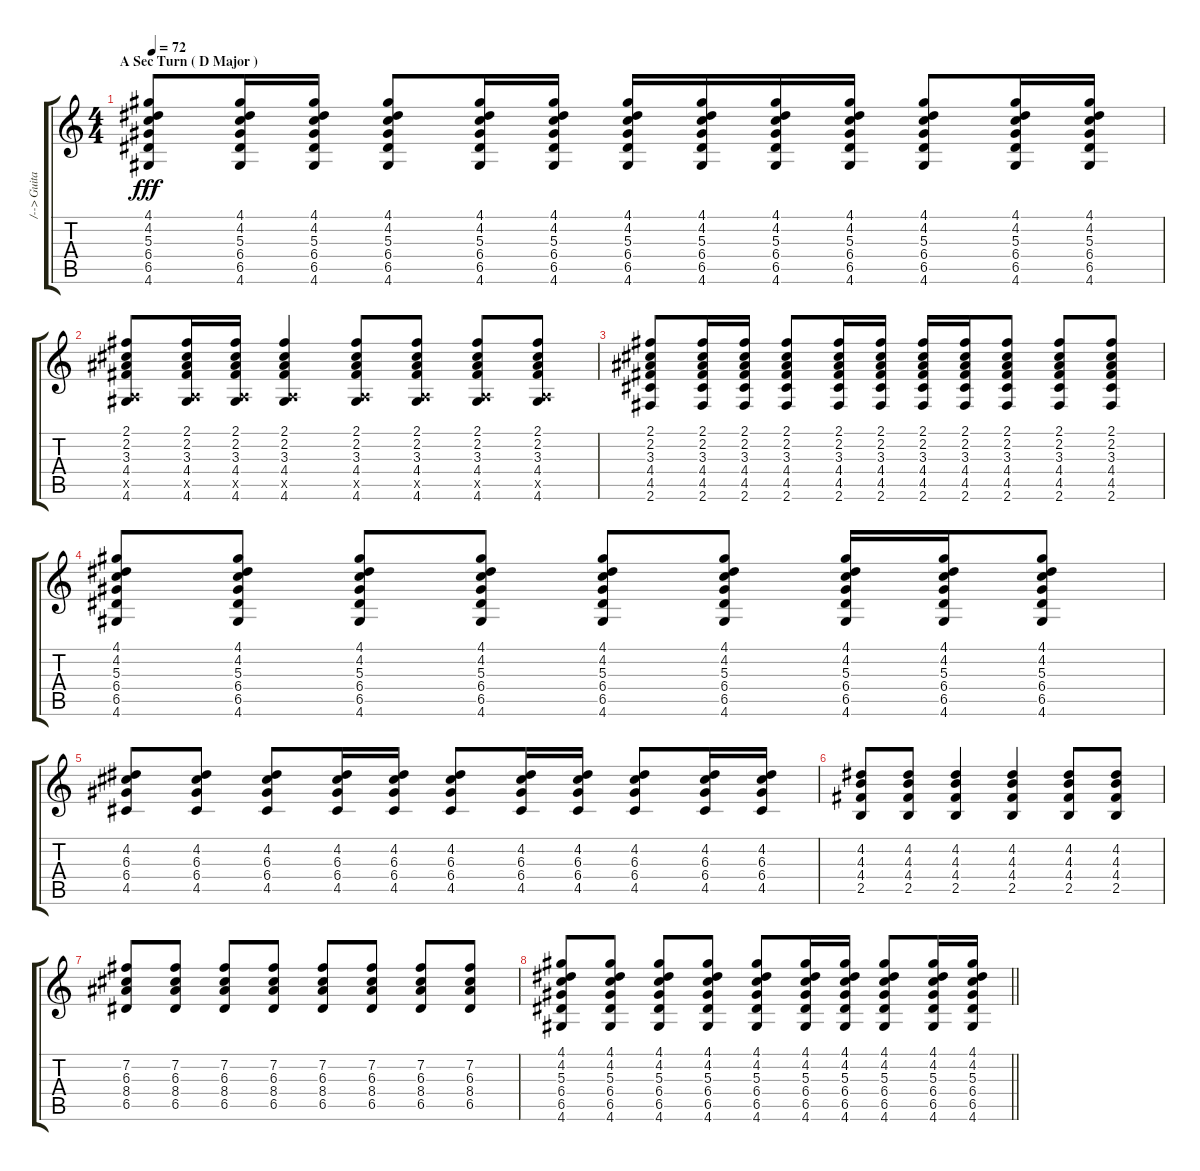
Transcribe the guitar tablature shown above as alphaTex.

\track ("/--> Guitarra Acustica <---/" "/--> Guita") {instrument acousticguitarsteel}
\staff {score tabs}
\tuning (E4 B3 G3 D3 A2 E2) {hide}
\ts (4 4)
\section ("" "A Sec Turn ( D Major )")
\tempo 72
\clef g2
\ks c
(4.1 4.2 5.3 6.4 6.5 4.6).8{dy fff} (4.1 4.2 5.3 6.4 6.5 4.6).16 (4.1 4.2 5.3 6.4 6.5 4.6).16 (4.1 4.2 5.3 6.4 6.5 4.6).8 (4.1 4.2 5.3 6.4 6.5 4.6).16 (4.1 4.2 5.3 6.4 6.5 4.6).16 (4.1 4.2 5.3 6.4 6.5 4.6).16 (4.1 4.2 5.3 6.4 6.5 4.6).16 (4.1 4.2 5.3 6.4 6.5 4.6).16 (4.1 4.2 5.3 6.4 6.5 4.6).16 (4.1 4.2 5.3 6.4 6.5 4.6).8 (4.1 4.2 5.3 6.4 6.5 4.6).16 (4.1 4.2 5.3 6.4 6.5 4.6).16 |
(2.1 2.2 3.3 4.4 0.5{x} 4.6).8 (2.1 2.2 3.3 4.4 0.5{x} 4.6).16 (2.1 2.2 3.3 4.4 0.5{x} 4.6).16 (2.1 2.2 3.3 4.4 0.5{x} 4.6).4 (2.1 2.2 3.3 4.4 0.5{x} 4.6).8 (2.1 2.2 3.3 4.4 0.5{x} 4.6).8{txt ""} (2.1 2.2 3.3 4.4 0.5{x} 4.6).8 (2.1 2.2 3.3 4.4 0.5{x} 4.6).8 |
(2.1 2.2 3.3 4.4 4.5 2.6).8 (2.1 2.2 3.3 4.4 4.5 2.6).16 (2.1 2.2 3.3 4.4 4.5 2.6).16 (2.1 2.2 3.3 4.4 4.5 2.6).8 (2.1 2.2 3.3 4.4 4.5 2.6).16 (2.1 2.2 3.3 4.4 4.5 2.6).16 (2.1 2.2 3.3 4.4 4.5 2.6).16 (2.1 2.2 3.3 4.4 4.5 2.6).16 (2.1 2.2 3.3 4.4 4.5 2.6).8 (2.1 2.2 3.3 4.4 4.5 2.6).8 (2.1 2.2 3.3 4.4 4.5 2.6).8 |
(4.1 4.2 5.3 6.4 6.5 4.6).8 (4.1 4.2 5.3 6.4 6.5 4.6).8 (4.1 4.2 5.3 6.4 6.5 4.6).8 (4.1 4.2 5.3 6.4 6.5 4.6).8 (4.1 4.2 5.3 6.4 6.5 4.6).8 (4.1 4.2 5.3 6.4 6.5 4.6).8 (4.1 4.2 5.3 6.4 6.5 4.6).16 (4.1 4.2 5.3 6.4 6.5 4.6).16 (4.1 4.2 5.3 6.4 6.5 4.6).8 |
(4.2 6.3 6.4 4.5).8 (4.2 6.3 6.4 4.5).8 (4.2 6.3 6.4 4.5).8 (4.2 6.3 6.4 4.5).16 (4.2 6.3 6.4 4.5).16 (4.2 6.3 6.4 4.5).8 (4.2 6.3 6.4 4.5).16 (4.2 6.3 6.4 4.5).16 (4.2 6.3 6.4 4.5).8 (4.2 6.3 6.4 4.5).16 (4.2 6.3 6.4 4.5).16 |
(4.2 4.3 4.4 2.5).8 (4.2 4.3 4.4 2.5).8 (4.2 4.3 4.4 2.5).4 (4.2 4.3 4.4 2.5).4 (4.2 4.3 4.4 2.5).8 (4.2 4.3 4.4 2.5).8 |
(7.2 6.3 8.4 6.5).8 (7.2 6.3 8.4 6.5).8 (7.2 6.3 8.4 6.5).8 (7.2 6.3 8.4 6.5).8 (7.2 6.3 8.4 6.5).8 (7.2 6.3 8.4 6.5).8 (7.2 6.3 8.4 6.5).8 (7.2 6.3 8.4 6.5).8 |
\barLineRight lightlight
(4.1 4.2 5.3 6.4 6.5 4.6).8 (4.1 4.2 5.3 6.4 6.5 4.6).8 (4.1 4.2 5.3 6.4 6.5 4.6).8 (4.1 4.2 5.3 6.4 6.5 4.6).8 (4.1 4.2 5.3 6.4 6.5 4.6).8 (4.1 4.2 5.3 6.4 6.5 4.6).16 (4.1 4.2 5.3 6.4 6.5 4.6).16 (4.1 4.2 5.3 6.4 6.5 4.6).8 (4.1 4.2 5.3 6.4 6.5 4.6).16 (4.1 4.2 5.3 6.4 6.5 4.6).16
